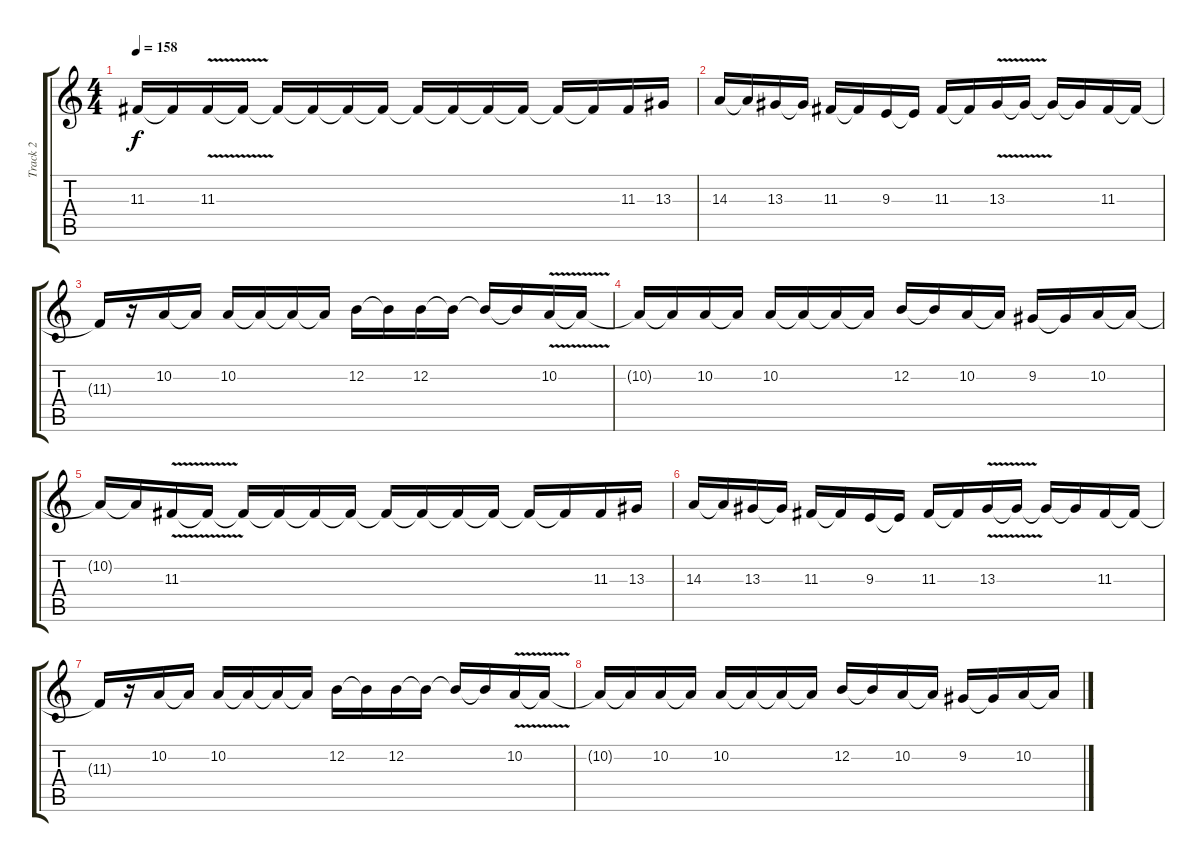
\track ("Track 2" "Track 2") {instrument lead5charang}
\staff {score tabs}
\tuning (E4 B3 G3 D3 A2 E2) {hide}
\ts (4 4)
\tempo 158
\clef g2
\ks c
11.3{t}.16{dy f} 11.3{t}.16 11.3{v}.16 11.3{t}.16 11.3{t}.16 11.3{t}.16 11.3{t}.16 11.3{t}.16 11.3{t}.16 11.3{t}.16 11.3{t}.16 11.3{t}.16 11.3{t}.16 11.3{t}.16 11.3.16 13.3.16 |
14.3.16 14.3{t}.16 13.3.16 13.3{t}.16 11.3.16 11.3{t}.16 9.3.16 9.3{t}.16 11.3.16 11.3{t}.16 13.3{v}.16 13.3{t}.16 13.3{t}.16 13.3{t}.16 11.3.16 11.3{t}.16 |
11.3{t}.16 r.16 10.2.16 10.2{t}.16 10.2.16 10.2{t}.16 10.2{t}.16 10.2{t}.16 12.2.16 12.2{t}.16 12.2.16 12.2{t}.16 12.2{t}.16 12.2{t}.16 10.2{v}.16 10.2{t}.16 |
10.2{t}.16 10.2{t}.16 10.2.16 10.2{t}.16 10.2.16 10.2{t}.16 10.2{t}.16 10.2{t}.16 12.2.16 12.2{t}.16 10.2.16 10.2{t}.16 9.2.16 9.2{t}.16 10.2.16 10.2{t}.16 |
10.2{t}.16 10.2{t}.16 11.3{v}.16 11.3{t}.16 11.3{t}.16 11.3{t}.16 11.3{t}.16 11.3{t}.16 11.3{t}.16 11.3{t}.16 11.3{t}.16 11.3{t}.16 11.3{t}.16 11.3{t}.16 11.3.16 13.3.16 |
14.3.16 14.3{t}.16 13.3.16 13.3{t}.16 11.3.16 11.3{t}.16 9.3.16 9.3{t}.16 11.3.16 11.3{t}.16 13.3{v}.16 13.3{t}.16 13.3{t}.16 13.3{t}.16 11.3.16 11.3{t}.16 |
11.3{t}.16 r.16 10.2.16 10.2{t}.16 10.2.16 10.2{t}.16 10.2{t}.16 10.2{t}.16 12.2.16 12.2{t}.16 12.2.16 12.2{t}.16 12.2{t}.16 12.2{t}.16 10.2{v}.16 10.2{t}.16 |
10.2{t}.16 10.2{t}.16 10.2.16 10.2{t}.16 10.2.16 10.2{t}.16 10.2{t}.16 10.2{t}.16 12.2.16 12.2{t}.16 10.2.16 10.2{t}.16 9.2.16 9.2{t}.16 10.2.16 10.2{t}.16
